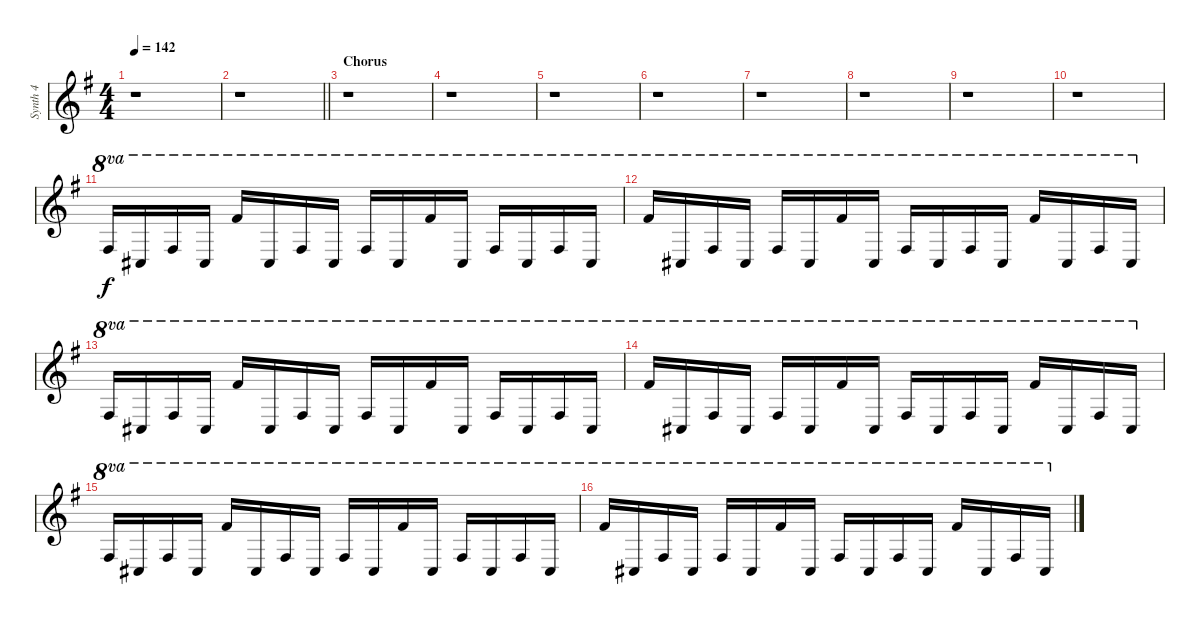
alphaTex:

\track ("Synth 4" "Synth 4") {instrument pizzicatostrings}
\staff {score}
\tuning (Eb4 Bb3 Gb3 Db3 Ab2 Eb2) {hide}
\ts (4 4)
\tempo 142
\clef g2
\ks g
r.1{dy f} |
\barLineRight lightlight
r.1 |
\section ("" "Chorus")
r.1 |
r.1 |
r.1 |
r.1 |
r.1 |
r.1 |
r.1 |
r.1 |
12.3.16{ot 8va} 12.4.16{ot 8va} 12.3.16{ot 8va} 12.4.16{ot 8va} 15.1.16{ot 8va} 12.4.16{ot 8va} 12.3.16{ot 8va} 12.4.16{ot 8va} 12.3.16{ot 8va} 12.4.16{ot 8va} 15.1.16{ot 8va} 12.4.16{ot 8va} 12.3.16{ot 8va} 12.4.16{ot 8va} 12.3.16{ot 8va} 12.4.16{ot 8va} |
15.1.16{ot 8va} 12.4.16{ot 8va} 12.3.16{ot 8va} 12.4.16{ot 8va} 12.3.16{ot 8va} 12.4.16{ot 8va} 15.1.16{ot 8va} 12.4.16{ot 8va} 12.3.16{ot 8va} 12.4.16{ot 8va} 12.3.16{ot 8va} 12.4.16{ot 8va} 15.1.16{ot 8va} 12.4.16{ot 8va} 12.3.16{ot 8va} 12.4.16{ot 8va} |
12.3.16{ot 8va} 12.4.16{ot 8va} 12.3.16{ot 8va} 12.4.16{ot 8va} 15.1.16{ot 8va} 12.4.16{ot 8va} 12.3.16{ot 8va} 12.4.16{ot 8va} 12.3.16{ot 8va} 12.4.16{ot 8va} 15.1.16{ot 8va} 12.4.16{ot 8va} 12.3.16{ot 8va} 12.4.16{ot 8va} 12.3.16{ot 8va} 12.4.16{ot 8va} |
15.1.16{ot 8va} 12.4.16{ot 8va} 12.3.16{ot 8va} 12.4.16{ot 8va} 12.3.16{ot 8va} 12.4.16{ot 8va} 15.1.16{ot 8va} 12.4.16{ot 8va} 12.3.16{ot 8va} 12.4.16{ot 8va} 12.3.16{ot 8va} 12.4.16{ot 8va} 15.1.16{ot 8va} 12.4.16{ot 8va} 12.3.16{ot 8va} 12.4.16{ot 8va} |
12.3.16{ot 8va} 12.4.16{ot 8va} 12.3.16{ot 8va} 12.4.16{ot 8va} 15.1.16{ot 8va} 12.4.16{ot 8va} 12.3.16{ot 8va} 12.4.16{ot 8va} 12.3.16{ot 8va} 12.4.16{ot 8va} 15.1.16{ot 8va} 12.4.16{ot 8va} 12.3.16{ot 8va} 12.4.16{ot 8va} 12.3.16{ot 8va} 12.4.16{ot 8va} |
15.1.16{ot 8va} 12.4.16{ot 8va} 12.3.16{ot 8va} 12.4.16{ot 8va} 12.3.16{ot 8va} 12.4.16{ot 8va} 15.1.16{ot 8va} 12.4.16{ot 8va} 12.3.16{ot 8va} 12.4.16{ot 8va} 12.3.16{ot 8va} 12.4.16{ot 8va} 15.1.16{ot 8va} 12.4.16{ot 8va} 12.3.16{ot 8va} 12.4.16{ot 8va}
